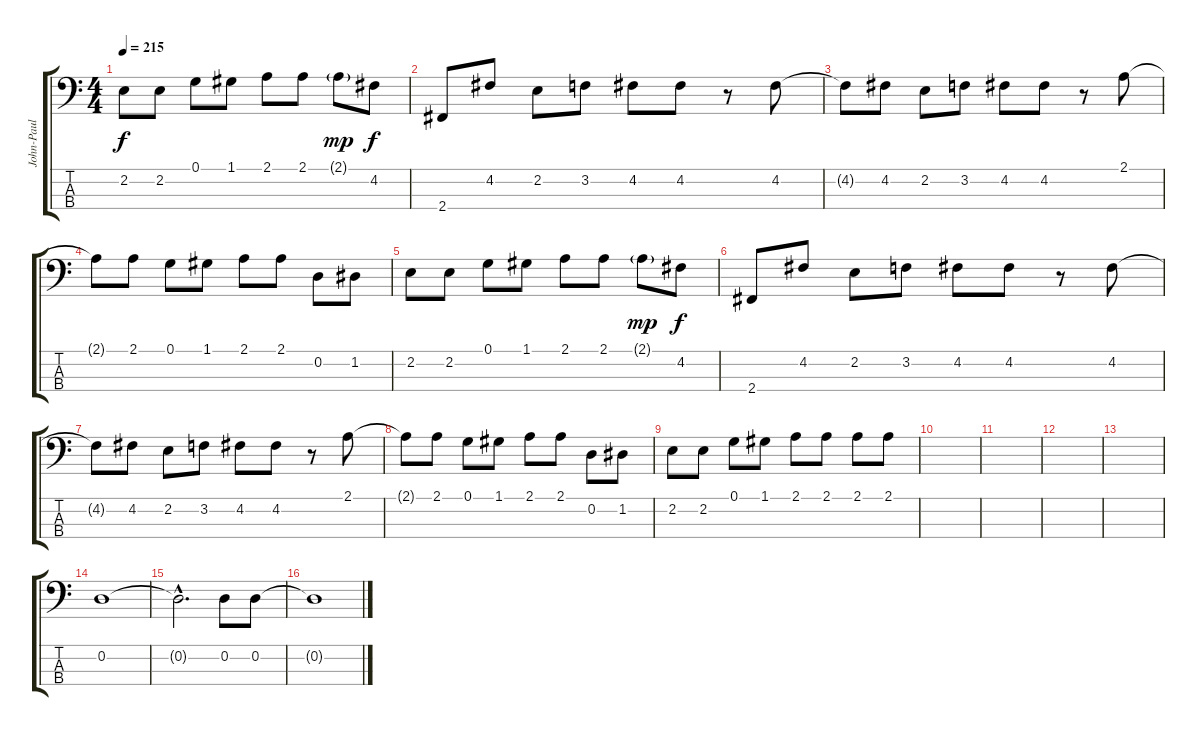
\track ("John-Paul Jones" "John-Paul ") {instrument electricbassfinger}
\staff {score tabs}
\tuning (G2 D2 A1 E1) {hide}
\ts (4 4)
\tempo 215
\clef f4
\ks c
2.2.8{dy f} 2.2.8 0.1.8 1.1.8 2.1.8 2.1.8 2.1{g}.8{dy mp} 4.2.8{dy f} |
2.4.8 4.2.8 2.2.8 3.2.8 4.2.8 4.2.8 r.8 4.2.8 |
4.2{t}.8 4.2.8 2.2.8 3.2.8 4.2.8 4.2.8 r.8 2.1.8 |
2.1{t}.8 2.1.8 0.1.8 1.1.8 2.1.8 2.1.8 0.2.8 1.2.8 |
2.2.8 2.2.8 0.1.8 1.1.8 2.1.8 2.1.8 2.1{g}.8{dy mp} 4.2.8{dy f} |
2.4.8 4.2.8 2.2.8 3.2.8 4.2.8 4.2.8 r.8 4.2.8 |
4.2{t}.8 4.2.8 2.2.8 3.2.8 4.2.8 4.2.8 r.8 2.1.8 |
2.1{t}.8 2.1.8 0.1.8 1.1.8 2.1.8 2.1.8 0.2.8 1.2.8 |
2.2.8 2.2.8 0.1.8 1.1.8 2.1.8 2.1.8 2.1.8 2.1.8 |
|
|
|
|
0.2.1 |
0.2{hac t}.2{d} 0.2.8 0.2.8 |
0.2{t}.1
